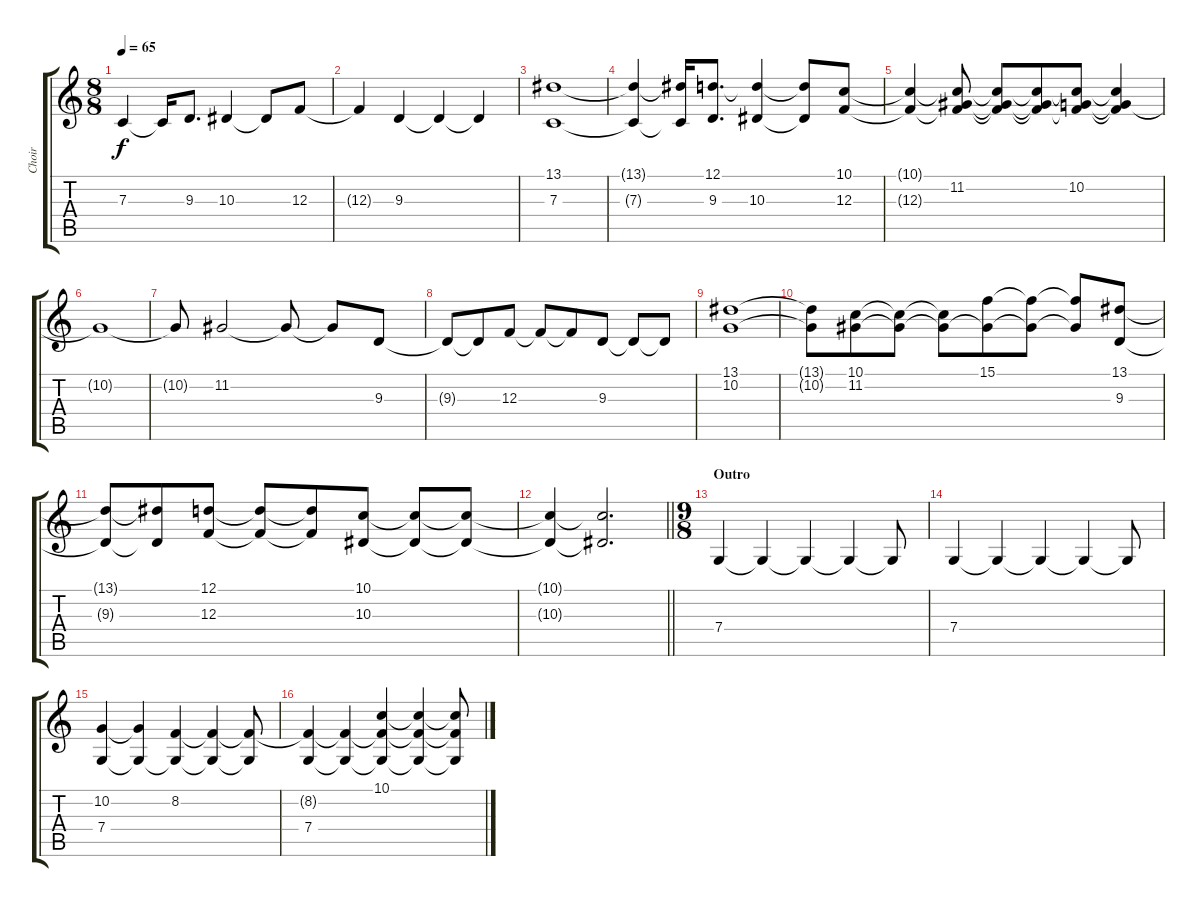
\track ("Choir" "Choir") {instrument pad4choir}
\staff {score tabs}
\tuning (D4 A3 F3 C3 G2 C2) {hide}
\ts (8 8)
\tempo 65
\clef g2
\ks c
7.3{t}.4{dy f} 7.3{t}.16 9.3.8{d} 10.3.4 10.3{t}.8 12.3.8 |
12.3{t}.4 9.3.4 9.3{t}.4 9.3{t}.4 |
(13.1 7.3).1 |
(13.1{t} 7.3{t}).4 (13.1{t} 7.3{t}).16 (12.1 9.3).8{d} (12.1{t} 10.3).4 (12.1{t} 10.3{t}).8 (10.1 12.3).8 |
(10.1{t} 12.3{t}).4 (10.1{t} 11.2 12.3{t}).8 (10.1{t} 11.2{t} 12.3{t}).8 (10.1{t} 11.2{t} 12.3{t}).8 (10.1{t} 10.2 12.3{t}).8 (10.1{t} 10.2{t} 12.3{t}).4 |
10.2{t}.1 |
10.2{t}.8 11.2.2 11.2{t}.8 11.2{t}.8 9.3.8 |
9.3{t}.8 9.3{t}.8 12.3.8 12.3{t}.8 12.3{t}.8 9.3.8 9.3{t}.8 9.3{t}.8 |
(13.1 10.2).1 |
(13.1{t} 10.2{t}).8 (10.1 11.2).8 (10.1{t} 11.2{t}).8 (10.1{t} 11.2{t}).8 (15.1 11.2{t}).8 (15.1{t} 11.2{t}).8 (15.1{t} 11.2{t}).8 (13.1 9.3).8 |
(13.1{t} 9.3{t}).8 (13.1{t} 9.3{t}).8 (12.1 12.3).8 (12.1{t} 12.3{t}).8 (12.1{t} 12.3{t}).8 (10.1 10.3).8 (10.1{t} 10.3{t}).8 (10.1{t} 10.3{t}).8 |
\barLineRight lightlight
(10.1{t} 10.3{t}).4 (10.1{t} 10.3{t}).2{d} |
\ts (9 8)
\section ("" "Outro")
7.4.4 7.4{t}.4 7.4{t}.4 7.4{t}.4 7.4{t}.8 |
7.4.4 7.4{t}.4 7.4{t}.4 7.4{t}.4 7.4{t}.8 |
(10.2 7.4).4 (10.2{t} 7.4{t}).4 (8.2 7.4{t}).4 (8.2{t} 7.4{t}).4 (8.2{t} 7.4{t}).8 |
(8.2{t} 7.4).4 (8.2{t} 7.4{t}).4 (10.1 8.2{t} 7.4{t}).4 (10.1{t} 8.2{t} 7.4{t}).4 (10.1{t} 8.2{t} 7.4{t}).8
